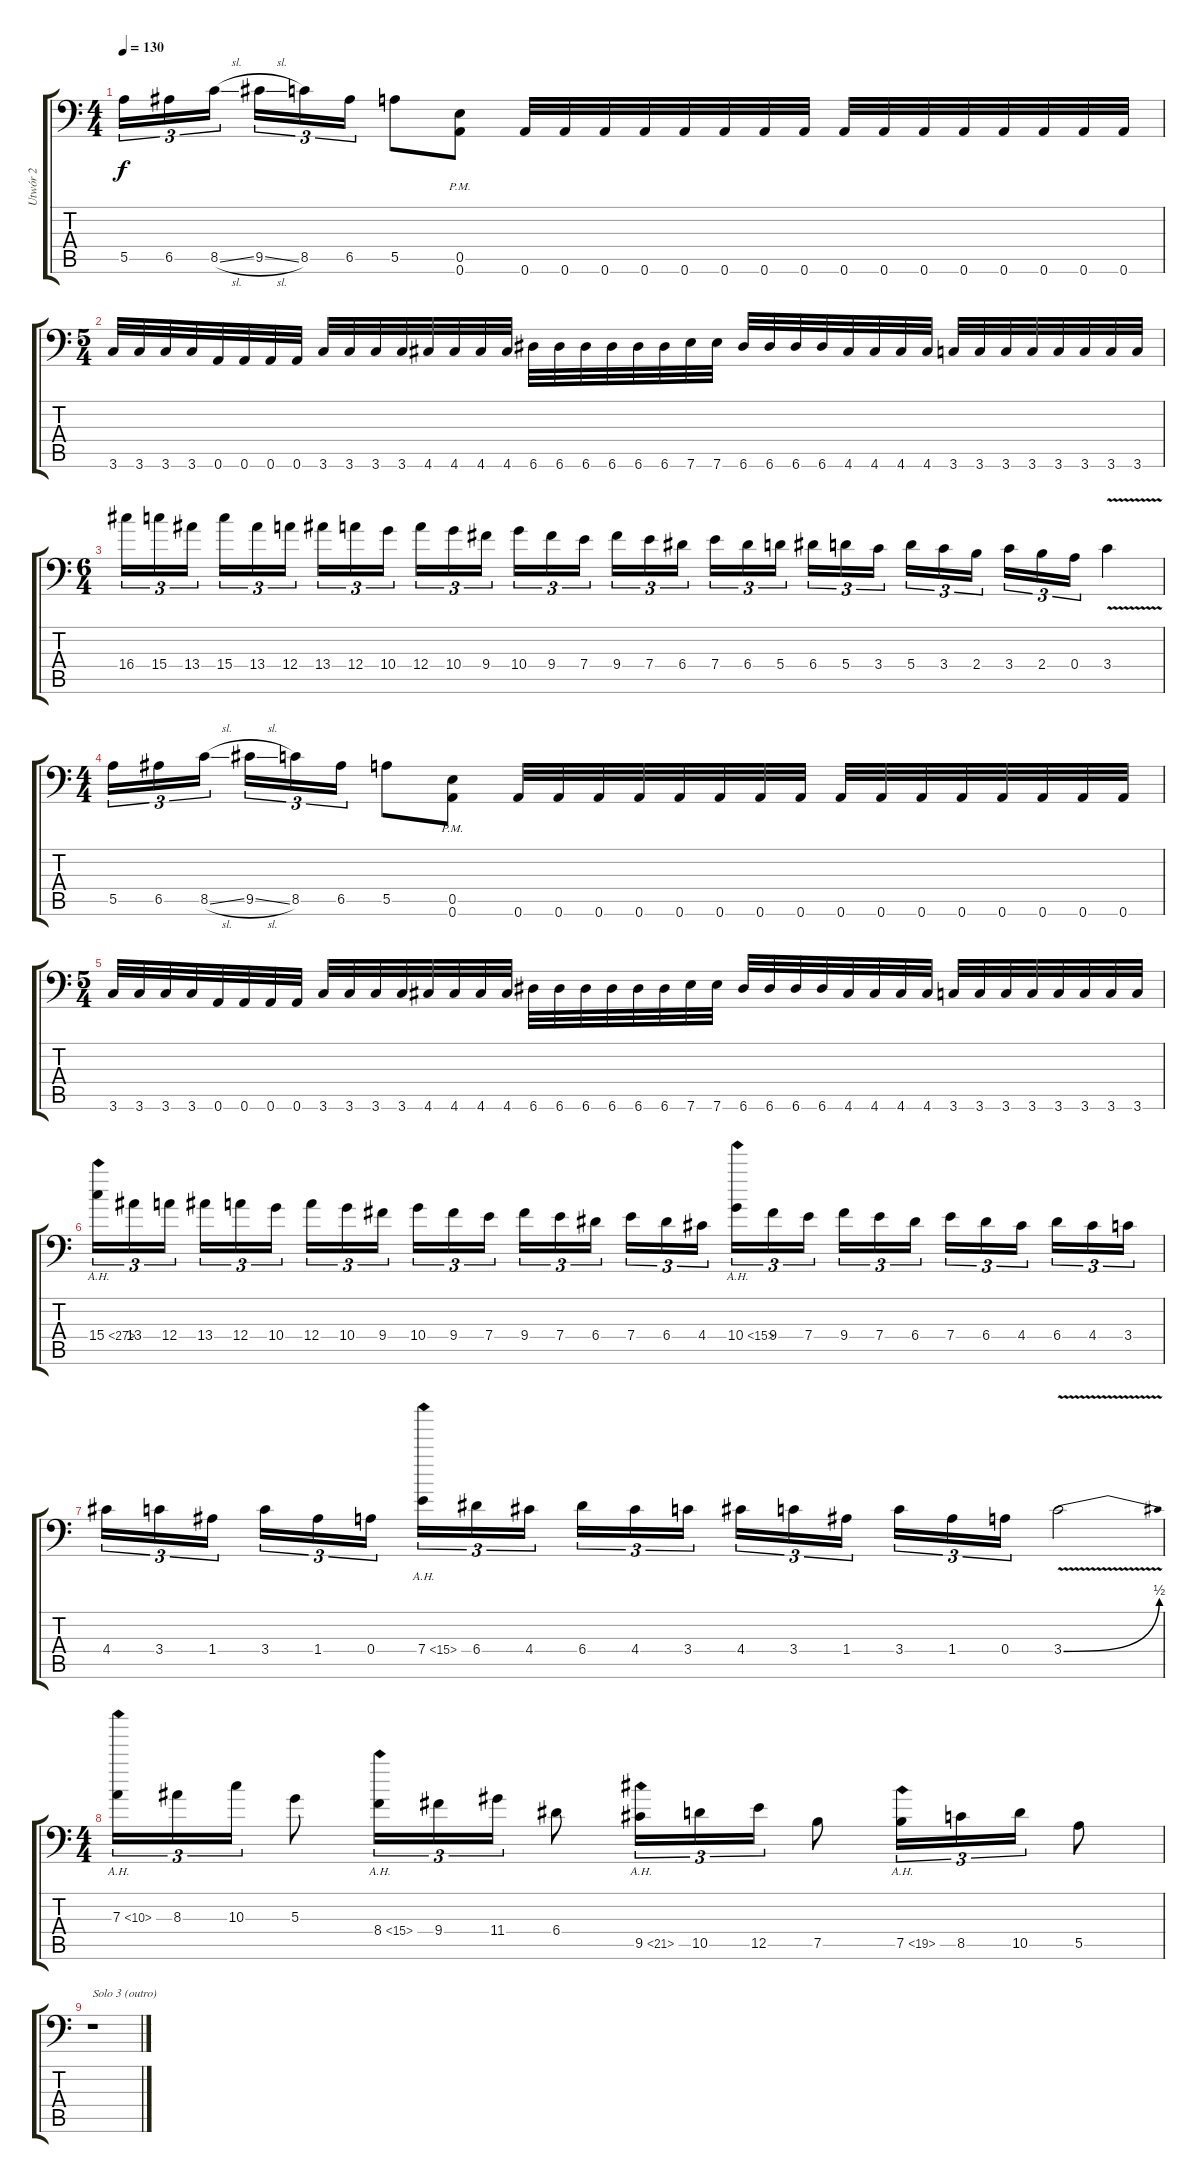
\track ("Utwór 2" "Utwór 2") {instrument distortionguitar}
\staff {score tabs}
\tuning (B3 Gb3 D3 A2 E2 A1) {hide}
\ts (4 4)
\tempo 130
\clef f4
\ks c
5.5.16{tu (3 2) dy f} 6.5.16{tu (3 2)} 8.5{sl}.16{tu (3 2) beam splitsecondary} 9.5{sl}.16{tu (3 2)} 8.5.16{tu (3 2)} 6.5.16{tu (3 2)} 5.5.8 (0.5{pm} 0.6{pm}).8 0.6.32 0.6.32 0.6.32 0.6.32 0.6.32 0.6.32 0.6.32 0.6.32 0.6.32 0.6.32 0.6.32 0.6.32 0.6.32 0.6.32 0.6.32 0.6.32 |
\ts (5 4)
3.6.32 3.6.32 3.6.32 3.6.32 0.6.32 0.6.32 0.6.32 0.6.32 3.6.32 3.6.32 3.6.32 3.6.32 4.6.32 4.6.32 4.6.32 4.6.32 6.6.32 6.6.32 6.6.32 6.6.32 6.6.32 6.6.32 7.6.32 7.6.32 6.6.32 6.6.32 6.6.32 6.6.32 4.6.32 4.6.32 4.6.32 4.6.32 3.6.32 3.6.32 3.6.32 3.6.32 3.6.32 3.6.32 3.6.32 3.6.32 |
\ts (6 4)
16.4.16{tu (3 2)} 15.4.16{tu (3 2)} 13.4.16{tu (3 2) beam splitsecondary} 15.4.16{tu (3 2)} 13.4.16{tu (3 2)} 12.4.16{tu (3 2) beam splitsecondary} 13.4.16{tu (3 2)} 12.4.16{tu (3 2)} 10.4.16{tu (3 2) beam splitsecondary} 12.4.16{tu (3 2)} 10.4.16{tu (3 2)} 9.4.16{tu (3 2) beam splitsecondary} 10.4.16{tu (3 2)} 9.4.16{tu (3 2)} 7.4.16{tu (3 2) beam splitsecondary} 9.4.16{tu (3 2)} 7.4.16{tu (3 2)} 6.4.16{tu (3 2)} 7.4.16{tu (3 2)} 6.4.16{tu (3 2)} 5.4.16{tu (3 2) beam splitsecondary} 6.4.16{tu (3 2)} 5.4.16{tu (3 2)} 3.4.16{tu (3 2) beam splitsecondary} 5.4.16{tu (3 2)} 3.4.16{tu (3 2)} 2.4.16{tu (3 2) beam splitsecondary} 3.4.16{tu (3 2)} 2.4.16{tu (3 2)} 0.4.16{tu (3 2)} 3.4{v}.4 |
\ts (4 4)
5.5.16{tu (3 2)} 6.5.16{tu (3 2)} 8.5{sl}.16{tu (3 2) beam splitsecondary} 9.5{sl}.16{tu (3 2)} 8.5.16{tu (3 2)} 6.5.16{tu (3 2)} 5.5.8 (0.5{pm} 0.6{pm}).8 0.6.32 0.6.32 0.6.32 0.6.32 0.6.32 0.6.32 0.6.32 0.6.32 0.6.32 0.6.32 0.6.32 0.6.32 0.6.32 0.6.32 0.6.32 0.6.32 |
\ts (5 4)
3.6.32 3.6.32 3.6.32 3.6.32 0.6.32 0.6.32 0.6.32 0.6.32 3.6.32 3.6.32 3.6.32 3.6.32 4.6.32 4.6.32 4.6.32 4.6.32 6.6.32 6.6.32 6.6.32 6.6.32 6.6.32 6.6.32 7.6.32 7.6.32 6.6.32 6.6.32 6.6.32 6.6.32 4.6.32 4.6.32 4.6.32 4.6.32 3.6.32 3.6.32 3.6.32 3.6.32 3.6.32 3.6.32 3.6.32 3.6.32 |
15.4{ah 12}.16{tu (3 2)} 13.4.16{tu (3 2)} 12.4.16{tu (3 2) beam splitsecondary} 13.4.16{tu (3 2)} 12.4.16{tu (3 2)} 10.4.16{tu (3 2)} 12.4.16{tu (3 2)} 10.4.16{tu (3 2)} 9.4.16{tu (3 2) beam splitsecondary} 10.4.16{tu (3 2)} 9.4.16{tu (3 2)} 7.4.16{tu (3 2)} 9.4.16{tu (3 2)} 7.4.16{tu (3 2)} 6.4.16{tu (3 2) beam splitsecondary} 7.4.16{tu (3 2)} 6.4.16{tu (3 2)} 4.4.16{tu (3 2)} 10.4{ah 5}.16{tu (3 2)} 9.4.16{tu (3 2)} 7.4.16{tu (3 2) beam splitsecondary} 9.4.16{tu (3 2)} 7.4.16{tu (3 2)} 6.4.16{tu (3 2)} 7.4.16{tu (3 2)} 6.4.16{tu (3 2)} 4.4.16{tu (3 2) beam splitsecondary} 6.4.16{tu (3 2)} 4.4.16{tu (3 2)} 3.4.16{tu (3 2)} |
4.4.16{tu (3 2)} 3.4.16{tu (3 2)} 1.4.16{tu (3 2) beam splitsecondary} 3.4.16{tu (3 2)} 1.4.16{tu (3 2)} 0.4.16{tu (3 2)} 7.4{ah 8}.16{tu (3 2)} 6.4.16{tu (3 2)} 4.4.16{tu (3 2) beam splitsecondary} 6.4.16{tu (3 2)} 4.4.16{tu (3 2)} 3.4.16{tu (3 2)} 4.4.16{tu (3 2)} 3.4.16{tu (3 2)} 1.4.16{tu (3 2) beam splitsecondary} 3.4.16{tu (3 2)} 1.4.16{tu (3 2)} 0.4.16{tu (3 2)} 3.4{be (bend 0 0 60 2) v}.2 |
\ts (4 4)
7.3{ah 3}.16{tu (3 2)} 8.3.16{tu (3 2)} 10.3.16{tu (3 2)} 5.3.8 8.4{ah 7}.16{tu (3 2)} 9.4.16{tu (3 2)} 11.4.16{tu (3 2)} 6.4.8 9.5{ah 12}.16{tu (3 2)} 10.5.16{tu (3 2)} 12.5.16{tu (3 2)} 7.5.8 7.5{ah 12}.16{tu (3 2)} 8.5.16{tu (3 2)} 10.5.16{tu (3 2)} 5.5.8 |
r.1{txt "Solo 3 (outro)"}
